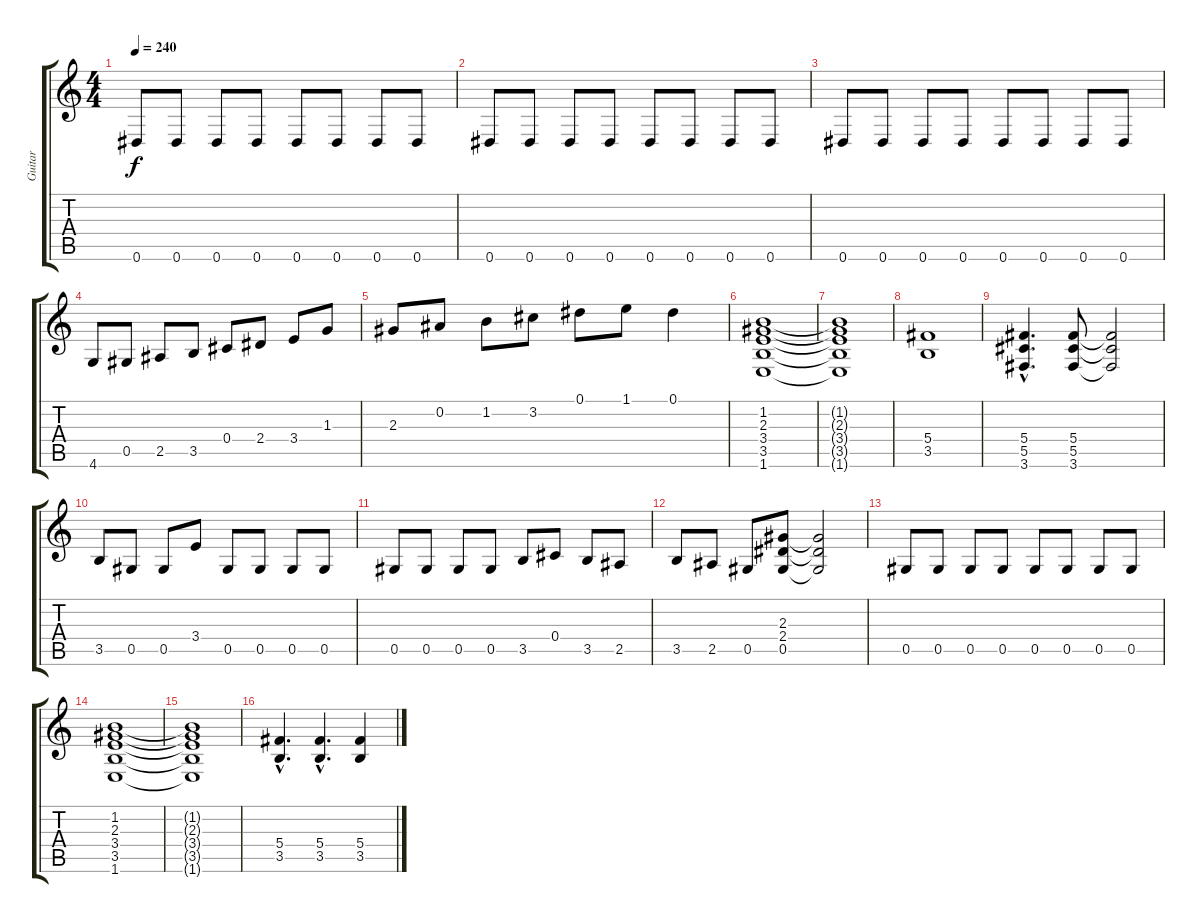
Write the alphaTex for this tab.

\track ("Guitar" "Guitar") {instrument distortionguitar}
\staff {score tabs}
\tuning (Eb4 Bb3 Gb3 Db3 Ab2 Eb2) {hide}
\ts (4 4)
\tempo 240
\clef g2
\ks c
0.6.8{dy f} 0.6.8 0.6.8 0.6.8 0.6.8 0.6.8 0.6.8 0.6.8 |
0.6.8 0.6.8 0.6.8 0.6.8 0.6.8 0.6.8 0.6.8 0.6.8 |
0.6.8 0.6.8 0.6.8 0.6.8 0.6.8 0.6.8 0.6.8 0.6.8 |
4.6.8 0.5.8 2.5.8 3.5.8 0.4.8 2.4.8 3.4.8 1.3.8 |
2.3.8 0.2.8 1.2.8 3.2.8 0.1.8 1.1.8 0.1.4 |
(1.2 2.3 3.4 3.5 1.6).1 |
(1.2{t} 2.3{t} 3.4{t} 3.5{t} 1.6{t}).1 |
(5.4 3.5).1 |
(5.4{hac} 5.5{hac} 3.6{hac}).4{d} (5.4 5.5 3.6).8 (5.4{t} 5.5{t} 3.6{t}).2 |
3.5.8 0.5.8 0.5.8 3.4.8 0.5.8 0.5.8 0.5.8 0.5.8 |
0.5.8 0.5.8 0.5.8 0.5.8 3.5.8 0.4.8 3.5.8 2.5.8 |
3.5.8 2.5.8 0.5.8 (2.3 2.4 0.5).8 (2.3{t} 2.4{t} 0.5{t}).2 |
0.5.8 0.5.8 0.5.8 0.5.8 0.5.8 0.5.8 0.5.8 0.5.8 |
(1.2 2.3 3.4 3.5 1.6).1 |
(1.2{t} 2.3{t} 3.4{t} 3.5{t} 1.6{t}).1 |
(5.4{hac} 3.5{hac}).4{d} (5.4{hac} 3.5{hac}).4{d} (5.4 3.5).4
